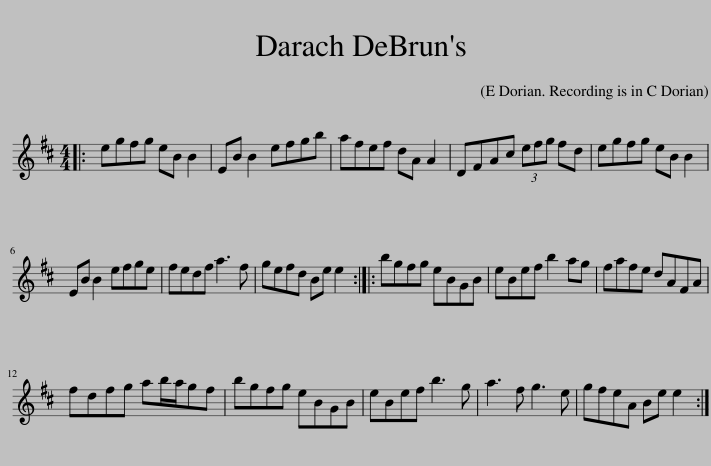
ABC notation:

X:1
L:1/8
M:4/4
I:linebreak $
K:D
V:1 treble
V:1
|: egfg eB B2 | EB B2 efgb | afef dA A2 | DFAc (3efg fd | egfg eB B2 |$ %5
 EB B2 efge | fedf a3 f | gefd Be e2 :: bgfg eBGB | eBef b2 ag | %10
 fafe dAFA |$ fdfg ab/a/gf | bgfg eBGB | eBef b3 g | a3 f g3 e | %15
 gfeA Be e2 :| %16
